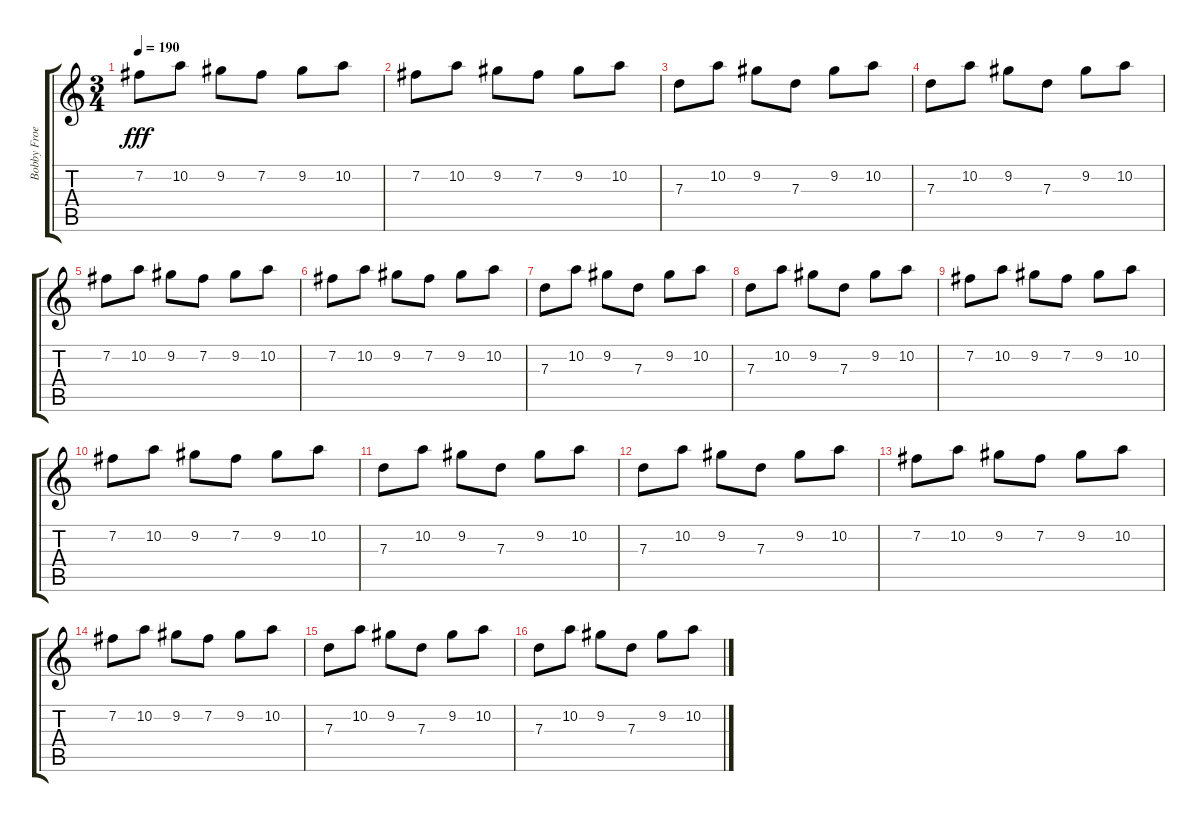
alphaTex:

\track ("Bobby Froese" "Bobby Froe") {instrument distortionguitar}
\staff {score tabs}
\tuning (E4 B3 G3 D3 A2 E2) {hide}
\ts (3 4)
\tempo 190
\clef g2
\ks c
7.2.8{dy fff} 10.2.8 9.2.8 7.2.8 9.2.8 10.2.8 |
7.2.8 10.2.8 9.2.8 7.2.8 9.2.8 10.2.8 |
7.3.8 10.2.8 9.2.8 7.3.8 9.2.8 10.2.8 |
7.3.8 10.2.8 9.2.8 7.3.8 9.2.8 10.2.8 |
7.2.8 10.2.8 9.2.8 7.2.8 9.2.8 10.2.8 |
7.2.8 10.2.8 9.2.8 7.2.8 9.2.8 10.2.8 |
7.3.8 10.2.8 9.2.8 7.3.8 9.2.8 10.2.8 |
7.3.8 10.2.8 9.2.8 7.3.8 9.2.8 10.2.8 |
7.2.8 10.2.8 9.2.8 7.2.8 9.2.8 10.2.8 |
7.2.8 10.2.8 9.2.8 7.2.8 9.2.8 10.2.8 |
7.3.8 10.2.8 9.2.8 7.3.8 9.2.8 10.2.8 |
7.3.8 10.2.8 9.2.8 7.3.8 9.2.8 10.2.8 |
7.2.8 10.2.8 9.2.8 7.2.8 9.2.8 10.2.8 |
7.2.8 10.2.8 9.2.8 7.2.8 9.2.8 10.2.8 |
7.3.8 10.2.8 9.2.8 7.3.8 9.2.8 10.2.8 |
7.3.8 10.2.8 9.2.8 7.3.8 9.2.8 10.2.8
